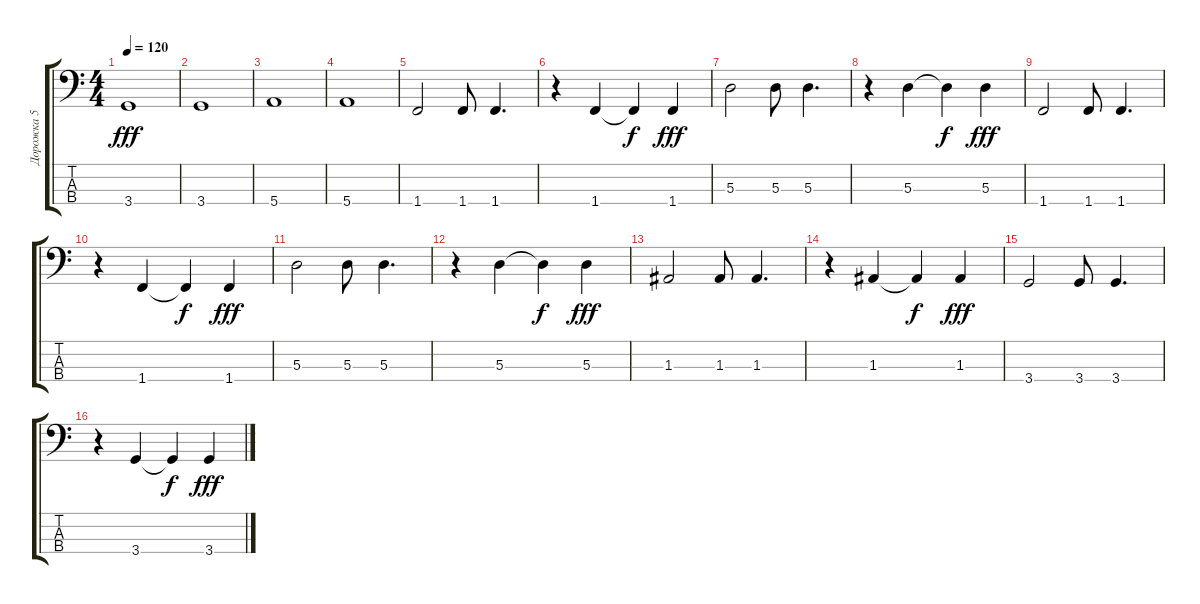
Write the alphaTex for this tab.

\track ("Дорожка 5" "Дорожка 5") {instrument slapbass2}
\staff {score tabs}
\tuning (G2 D2 A1 E1) {hide}
\ts (4 4)
\tempo 120
\clef f4
\ks c
3.4.1{dy fff} |
3.4.1 |
5.4.1 |
5.4.1 |
1.4.2 1.4.8 1.4.4{d} |
r.4 1.4.4 1.4{t}.4{dy f} 1.4.4{dy fff} |
5.3.2 5.3.8 5.3.4{d} |
r.4 5.3.4 5.3{t}.4{dy f} 5.3.4{dy fff} |
1.4.2 1.4.8 1.4.4{d} |
r.4 1.4.4 1.4{t}.4{dy f} 1.4.4{dy fff} |
5.3.2 5.3.8 5.3.4{d} |
r.4 5.3.4 5.3{t}.4{dy f} 5.3.4{dy fff} |
1.3.2 1.3.8 1.3.4{d} |
r.4 1.3.4 1.3{t}.4{dy f} 1.3.4{dy fff} |
3.4.2 3.4.8 3.4.4{d} |
r.4 3.4.4 3.4{t}.4{dy f} 3.4.4{dy fff}
